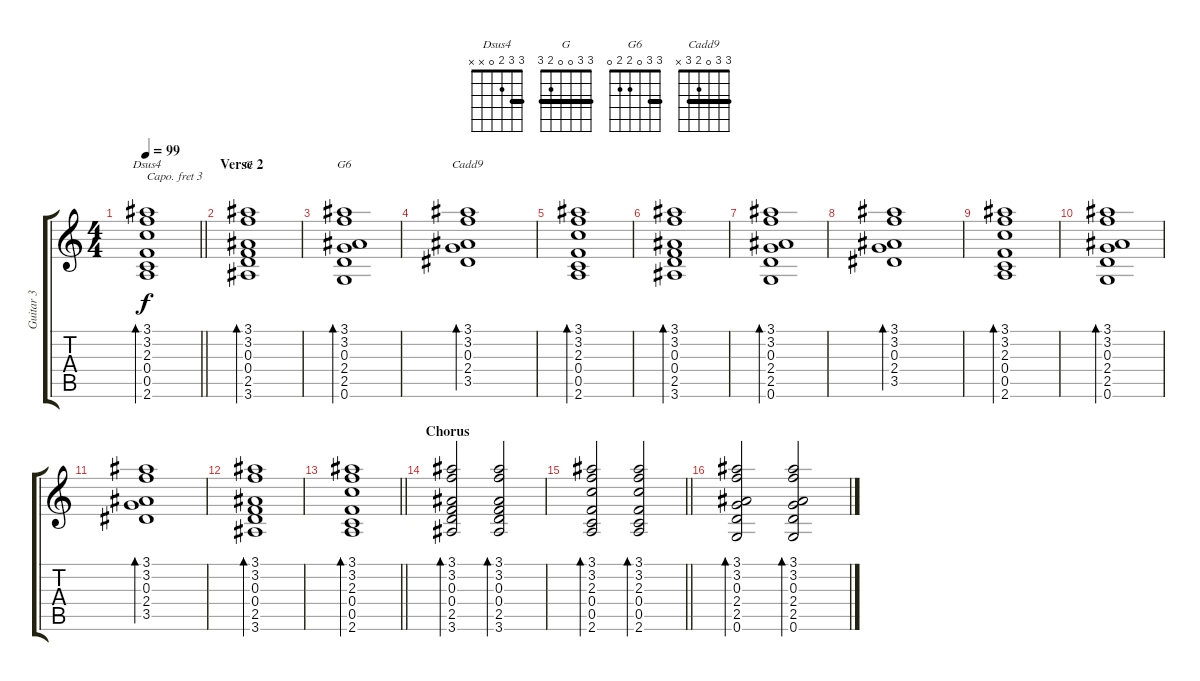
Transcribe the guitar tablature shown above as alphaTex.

\track ("Guitar 3" "Guitar 3") {instrument acousticguitarnylon}
\staff {score tabs}
\capo 3
\tuning (E4 B3 G3 D3 A2 E2) {hide}
\chord ("Dsus4" 3 3 2 0 x x) {barre 3}
\chord ("G" 3 3 0 0 2 3) {barre 3}
\chord ("G6" 3 3 0 2 2 0) {barre 3}
\chord ("Cadd9" 3 3 0 2 3 x) {barre 3}
\ts (4 4)
\tempo 99
\clef g2
\barLineRight lightlight
\ks c
(3.1 3.2 2.3 0.4 0.5 2.6).1{bd 120 ch "Dsus4" dy f} |
\section ("" "Verse 2")
(3.1 3.2 0.3 0.4 2.5 3.6).1{bd 120 ch "G"} |
(3.1 3.2 0.3 2.4 2.5 0.6).1{bd 120 ch "G6"} |
(3.1 3.2 0.3 2.4 3.5).1{bd 120 ch "Cadd9"} |
(3.1 3.2 2.3 0.4 0.5 2.6).1{bd 120} |
(3.1 3.2 0.3 0.4 2.5 3.6).1{bd 120} |
(3.1 3.2 0.3 2.4 2.5 0.6).1{bd 120} |
(3.1 3.2 0.3 2.4 3.5).1{bd 120} |
(3.1 3.2 2.3 0.4 0.5 2.6).1{bd 120} |
(3.1 3.2 0.3 2.4 2.5 0.6).1{bd 120} |
(3.1 3.2 0.3 2.4 3.5).1{bd 120} |
(3.1 3.2 0.3 0.4 2.5 3.6).1{bd 120} |
\barLineRight lightlight
(3.1 3.2 2.3 0.4 0.5 2.6).1{bd 120} |
\section ("" "Chorus")
(3.1 3.2 0.3 0.4 2.5 3.6).2{bd 120} (3.1 3.2 0.3 0.4 2.5 3.6).2{bd 120} |
\barLineRight lightlight
(3.1 3.2 2.3 0.4 0.5 2.6).2{bd 120} (3.1 3.2 2.3 0.4 0.5 2.6).2{bd 120} |
(3.1 3.2 0.3 2.4 2.5 0.6).2{bd 120} (3.1 3.2 0.3 2.4 2.5 0.6).2{bd 120}
